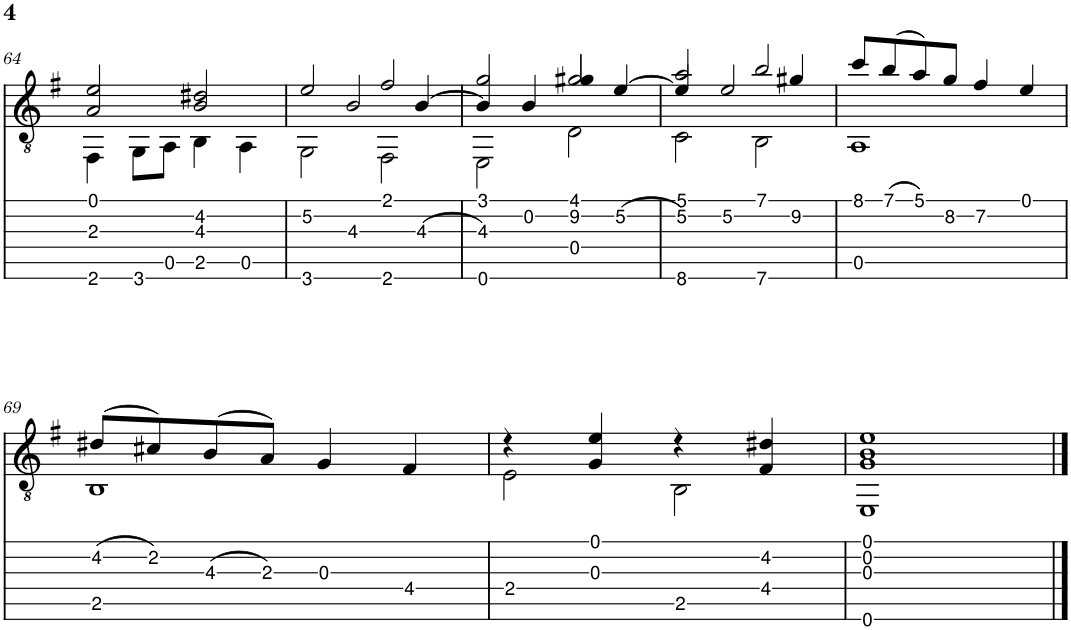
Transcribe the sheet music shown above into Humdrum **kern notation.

**kern	**kern
*part1	*part1
*staff2	*staff1
*I"Guitar	*
*I'Guit.	*
!!LO:PB:g=z
*	*clefGv2
*k[f#]	*k[f#]
*e:	*e:
*M2/2	*M2/2
*met(c|)	*met(c|)
=64	=64
*^	*^
2A 2e	4FF#	2A/ 2e/	4FF#\
.	8GGL	.	8GG\L
.	8AAJ	.	8AA\J
2B 2d#X	4BB	2B/ 2d#X/	4BB\
.	4AA	.	4AA\
=65	=65	=65	=65
*	*^	*	*^
2e	2GG	4r	2e/	2GG\	4ryy
.	.	2B	.	.	2B/
2f#	2FF#	.	2f#/	2FF#\	.
.	.	[4B	.	.	[4B/
=66	=66	=66	=66	=66	=66
2g	2EE	4B]	2g/	2EE\	4B/]
.	.	4B	.	.	4B/
2g#X	2D	4g#	2g#X/	2D\	4g#/
.	.	[4e	.	.	[4e/
=67	=67	=67	=67	=67	=67
2a	2C	4e]	2a/	2C\	4e/]
.	.	2e	.	.	2e/
2b	2BB	.	2b/	2BB\	.
.	.	4g#X	.	.	4g#X/
*	*v	*v	*	*	*
*	*	*	*v	*v
=68	=68	=68	=68
8ccL	1AA	8cc/L	1AA
8b	.	(8b/	.
8a	.	8a/)	.
8gJ	.	8g/J	.
4f#	.	4f#/	.
4e	.	4e/	.
!!LO:LB:g=z	!!
=69	=69	=69	=69
8d#XL	1BB	(8d#X/L	1BB
8c#X	.	8c#X/)	.
8B	.	(8B/	.
8AJ	.	8A/J)	.
4G	.	4G/	.
4F#	.	4F#/	.
=70	=70	=70	=70
4r	2E	4r	2E\
4G 4e	.	4G/ 4e/	.
4r	2BB	4r	2BB\
4F# 4d#X	.	4F#/ 4d#X/	.
*v	*v	*	*
*	*v	*v
=71	=71
1EE 1G 1B 1e	1EE 1G 1B 1e
==	==
*-	*-
